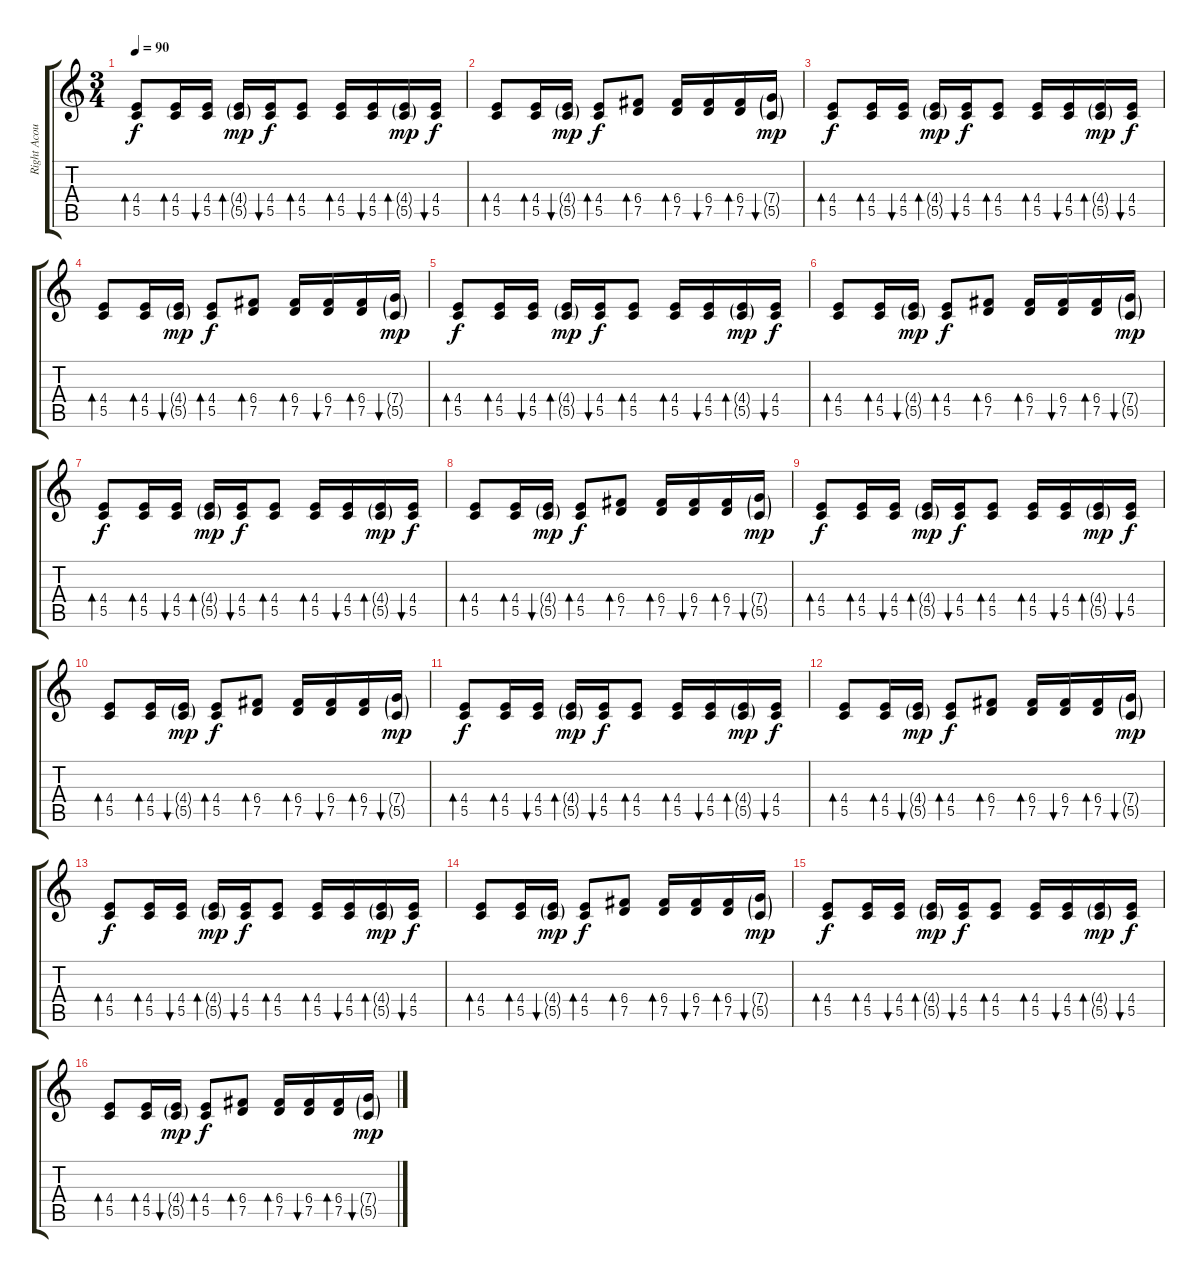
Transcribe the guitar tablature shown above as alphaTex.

\track ("Right Acoustic Stick" "Right Acou") {instrument acousticguitarsteel}
\staff {score tabs}
\tuning (D4 A3 F3 C3 G2 C2) {hide}
\ts (3 4)
\tempo 90
\clef g2
\ks c
(4.4 5.5).8{bd 60 dy f} (4.4 5.5).16{bd 60} (4.4 5.5).16{bu 60} (4.4{g} 5.5{g}).16{bd 60 dy mp} (4.4 5.5).16{bu 60 dy f} (4.4 5.5).8{bd 60} (4.4 5.5).16{bd 60} (4.4 5.5).16{bu 60} (4.4{g} 5.5{g}).16{bd 60 dy mp} (4.4 5.5).16{bu 60 dy f} |
(4.4 5.5).8{bd 60} (4.4 5.5).16{bd 60} (4.4{g} 5.5{g}).16{bu 60 dy mp} (4.4 5.5).8{bd 60 dy f} (6.4 7.5).8{bd 60} (6.4 7.5).16{bd 60} (6.4 7.5).16{bu 60} (6.4 7.5).16{bd 60} (7.4{g} 5.5{g}).16{bu 60 dy mp} |
(4.4 5.5).8{bd 60 dy f} (4.4 5.5).16{bd 60} (4.4 5.5).16{bu 60} (4.4{g} 5.5{g}).16{bd 60 dy mp} (4.4 5.5).16{bu 60 dy f} (4.4 5.5).8{bd 60} (4.4 5.5).16{bd 60} (4.4 5.5).16{bu 60} (4.4{g} 5.5{g}).16{bd 60 dy mp} (4.4 5.5).16{bu 60 dy f} |
(4.4 5.5).8{bd 60} (4.4 5.5).16{bd 60} (4.4{g} 5.5{g}).16{bu 60 dy mp} (4.4 5.5).8{bd 60 dy f} (6.4 7.5).8{bd 60} (6.4 7.5).16{bd 60} (6.4 7.5).16{bu 60} (6.4 7.5).16{bd 60} (7.4{g} 5.5{g}).16{bu 60 dy mp} |
(4.4 5.5).8{bd 60 dy f} (4.4 5.5).16{bd 60} (4.4 5.5).16{bu 60} (4.4{g} 5.5{g}).16{bd 60 dy mp} (4.4 5.5).16{bu 60 dy f} (4.4 5.5).8{bd 60} (4.4 5.5).16{bd 60} (4.4 5.5).16{bu 60} (4.4{g} 5.5{g}).16{bd 60 dy mp} (4.4 5.5).16{bu 60 dy f} |
(4.4 5.5).8{bd 60} (4.4 5.5).16{bd 60} (4.4{g} 5.5{g}).16{bu 60 dy mp} (4.4 5.5).8{bd 60 dy f} (6.4 7.5).8{bd 60} (6.4 7.5).16{bd 60} (6.4 7.5).16{bu 60} (6.4 7.5).16{bd 60} (7.4{g} 5.5{g}).16{bu 60 dy mp} |
(4.4 5.5).8{bd 60 dy f} (4.4 5.5).16{bd 60} (4.4 5.5).16{bu 60} (4.4{g} 5.5{g}).16{bd 60 dy mp} (4.4 5.5).16{bu 60 dy f} (4.4 5.5).8{bd 60} (4.4 5.5).16{bd 60} (4.4 5.5).16{bu 60} (4.4{g} 5.5{g}).16{bd 60 dy mp} (4.4 5.5).16{bu 60 dy f} |
(4.4 5.5).8{bd 60} (4.4 5.5).16{bd 60} (4.4{g} 5.5{g}).16{bu 60 dy mp} (4.4 5.5).8{bd 60 dy f} (6.4 7.5).8{bd 60} (6.4 7.5).16{bd 60} (6.4 7.5).16{bu 60} (6.4 7.5).16{bd 60} (7.4{g} 5.5{g}).16{bu 60 dy mp} |
(4.4 5.5).8{bd 60 dy f} (4.4 5.5).16{bd 60} (4.4 5.5).16{bu 60} (4.4{g} 5.5{g}).16{bd 60 dy mp} (4.4 5.5).16{bu 60 dy f} (4.4 5.5).8{bd 60} (4.4 5.5).16{bd 60} (4.4 5.5).16{bu 60} (4.4{g} 5.5{g}).16{bd 60 dy mp} (4.4 5.5).16{bu 60 dy f} |
(4.4 5.5).8{bd 60} (4.4 5.5).16{bd 60} (4.4{g} 5.5{g}).16{bu 60 dy mp} (4.4 5.5).8{bd 60 dy f} (6.4 7.5).8{bd 60} (6.4 7.5).16{bd 60} (6.4 7.5).16{bu 60} (6.4 7.5).16{bd 60} (7.4{g} 5.5{g}).16{bu 60 dy mp} |
(4.4 5.5).8{bd 60 dy f} (4.4 5.5).16{bd 60} (4.4 5.5).16{bu 60} (4.4{g} 5.5{g}).16{bd 60 dy mp} (4.4 5.5).16{bu 60 dy f} (4.4 5.5).8{bd 60} (4.4 5.5).16{bd 60} (4.4 5.5).16{bu 60} (4.4{g} 5.5{g}).16{bd 60 dy mp} (4.4 5.5).16{bu 60 dy f} |
(4.4 5.5).8{bd 60} (4.4 5.5).16{bd 60} (4.4{g} 5.5{g}).16{bu 60 dy mp} (4.4 5.5).8{bd 60 dy f} (6.4 7.5).8{bd 60} (6.4 7.5).16{bd 60} (6.4 7.5).16{bu 60} (6.4 7.5).16{bd 60} (7.4{g} 5.5{g}).16{bu 60 dy mp} |
(4.4 5.5).8{bd 60 dy f} (4.4 5.5).16{bd 60} (4.4 5.5).16{bu 60} (4.4{g} 5.5{g}).16{bd 60 dy mp} (4.4 5.5).16{bu 60 dy f} (4.4 5.5).8{bd 60} (4.4 5.5).16{bd 60} (4.4 5.5).16{bu 60} (4.4{g} 5.5{g}).16{bd 60 dy mp} (4.4 5.5).16{bu 60 dy f} |
(4.4 5.5).8{bd 60} (4.4 5.5).16{bd 60} (4.4{g} 5.5{g}).16{bu 60 dy mp} (4.4 5.5).8{bd 60 dy f} (6.4 7.5).8{bd 60} (6.4 7.5).16{bd 60} (6.4 7.5).16{bu 60} (6.4 7.5).16{bd 60} (7.4{g} 5.5{g}).16{bu 60 dy mp} |
(4.4 5.5).8{bd 60 dy f} (4.4 5.5).16{bd 60} (4.4 5.5).16{bu 60} (4.4{g} 5.5{g}).16{bd 60 dy mp} (4.4 5.5).16{bu 60 dy f} (4.4 5.5).8{bd 60} (4.4 5.5).16{bd 60} (4.4 5.5).16{bu 60} (4.4{g} 5.5{g}).16{bd 60 dy mp} (4.4 5.5).16{bu 60 dy f} |
(4.4 5.5).8{bd 60} (4.4 5.5).16{bd 60} (4.4{g} 5.5{g}).16{bu 60 dy mp} (4.4 5.5).8{bd 60 dy f} (6.4 7.5).8{bd 60} (6.4 7.5).16{bd 60} (6.4 7.5).16{bu 60} (6.4 7.5).16{bd 60} (7.4{g} 5.5{g}).16{bu 60 dy mp}
